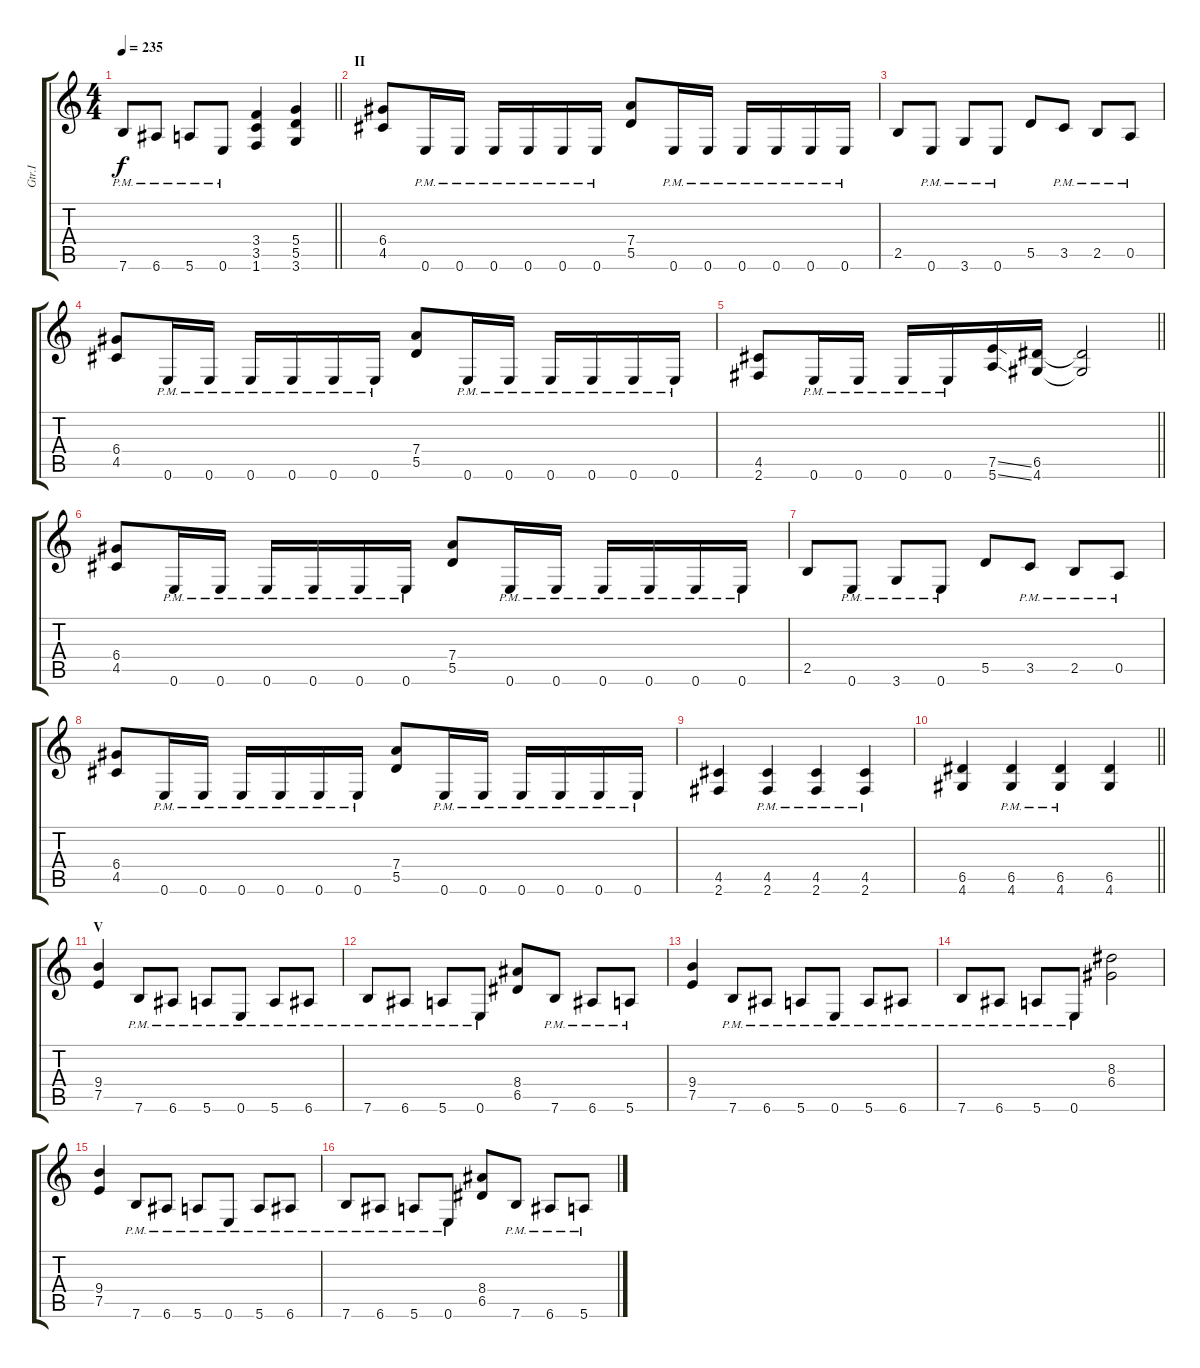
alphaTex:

\track ("Gtr.I" "Gtr.I") {instrument distortionguitar}
\staff {score tabs}
\tuning (E4 B3 G3 D3 A2 E2) {hide}
\ts (4 4)
\tempo 235
\clef g2
\barLineRight lightlight
\ks c
7.6{pm}.8{dy f} 6.6{pm}.8 5.6{pm}.8 0.6{pm}.8 (3.4 3.5 1.6).4 (5.4 5.5 3.6).4 |
\section ("" "II")
(6.4 4.5).8 0.6{pm}.16 0.6{pm}.16 0.6{pm}.16 0.6{pm}.16 0.6{pm}.16 0.6{pm}.16 (7.4 5.5).8 0.6{pm}.16 0.6{pm}.16 0.6{pm}.16 0.6{pm}.16 0.6{pm}.16 0.6{pm}.16 |
2.5.8 0.6{pm}.8 3.6{pm}.8 0.6{pm}.8 5.5.8 3.5{pm}.8 2.5{pm}.8 0.5{pm}.8 |
(6.4 4.5).8 0.6{pm}.16 0.6{pm}.16 0.6{pm}.16 0.6{pm}.16 0.6{pm}.16 0.6{pm}.16 (7.4 5.5).8 0.6{pm}.16 0.6{pm}.16 0.6{pm}.16 0.6{pm}.16 0.6{pm}.16 0.6{pm}.16 |
\barLineRight lightlight
(4.5 2.6).8 0.6{pm}.16 0.6{pm}.16 0.6{pm}.16 0.6{pm}.16 (7.5{ss} 5.6{ss}).16 (6.5 4.6).16 (6.5{t} 4.6{t}).2 |
(6.4 4.5).8 0.6{pm}.16 0.6{pm}.16 0.6{pm}.16 0.6{pm}.16 0.6{pm}.16 0.6{pm}.16 (7.4 5.5).8 0.6{pm}.16 0.6{pm}.16 0.6{pm}.16 0.6{pm}.16 0.6{pm}.16 0.6{pm}.16 |
2.5.8 0.6{pm}.8 3.6{pm}.8 0.6{pm}.8 5.5.8 3.5{pm}.8 2.5{pm}.8 0.5{pm}.8 |
(6.4 4.5).8 0.6{pm}.16 0.6{pm}.16 0.6{pm}.16 0.6{pm}.16 0.6{pm}.16 0.6{pm}.16 (7.4 5.5).8 0.6{pm}.16 0.6{pm}.16 0.6{pm}.16 0.6{pm}.16 0.6{pm}.16 0.6{pm}.16 |
(4.5 2.6).4 (4.5{pm} 2.6{pm}).4 (4.5{pm} 2.6{pm}).4 (4.5{pm} 2.6{pm}).4 |
\barLineRight lightlight
(6.5 4.6).4 (6.5{pm} 4.6{pm}).4 (6.5{pm} 4.6{pm}).4 (6.5 4.6).4 |
\section ("" "V")
(9.4 7.5).4 7.6{pm}.8 6.6{pm}.8 5.6{pm}.8 0.6{pm}.8 5.6{pm}.8 6.6{pm}.8 |
7.6{pm}.8 6.6{pm}.8 5.6{pm}.8 0.6{pm}.8 (8.4 6.5).8 7.6{pm}.8 6.6{pm}.8 5.6{pm}.8 |
(9.4 7.5).4 7.6{pm}.8 6.6{pm}.8 5.6{pm}.8 0.6{pm}.8 5.6{pm}.8 6.6{pm}.8 |
7.6{pm}.8 6.6{pm}.8 5.6{pm}.8 0.6{pm}.8 (8.3 6.4).2 |
(9.4 7.5).4 7.6{pm}.8 6.6{pm}.8 5.6{pm}.8 0.6{pm}.8 5.6{pm}.8 6.6{pm}.8 |
7.6{pm}.8 6.6{pm}.8 5.6{pm}.8 0.6{pm}.8 (8.4 6.5).8 7.6{pm}.8 6.6{pm}.8 5.6{pm}.8
